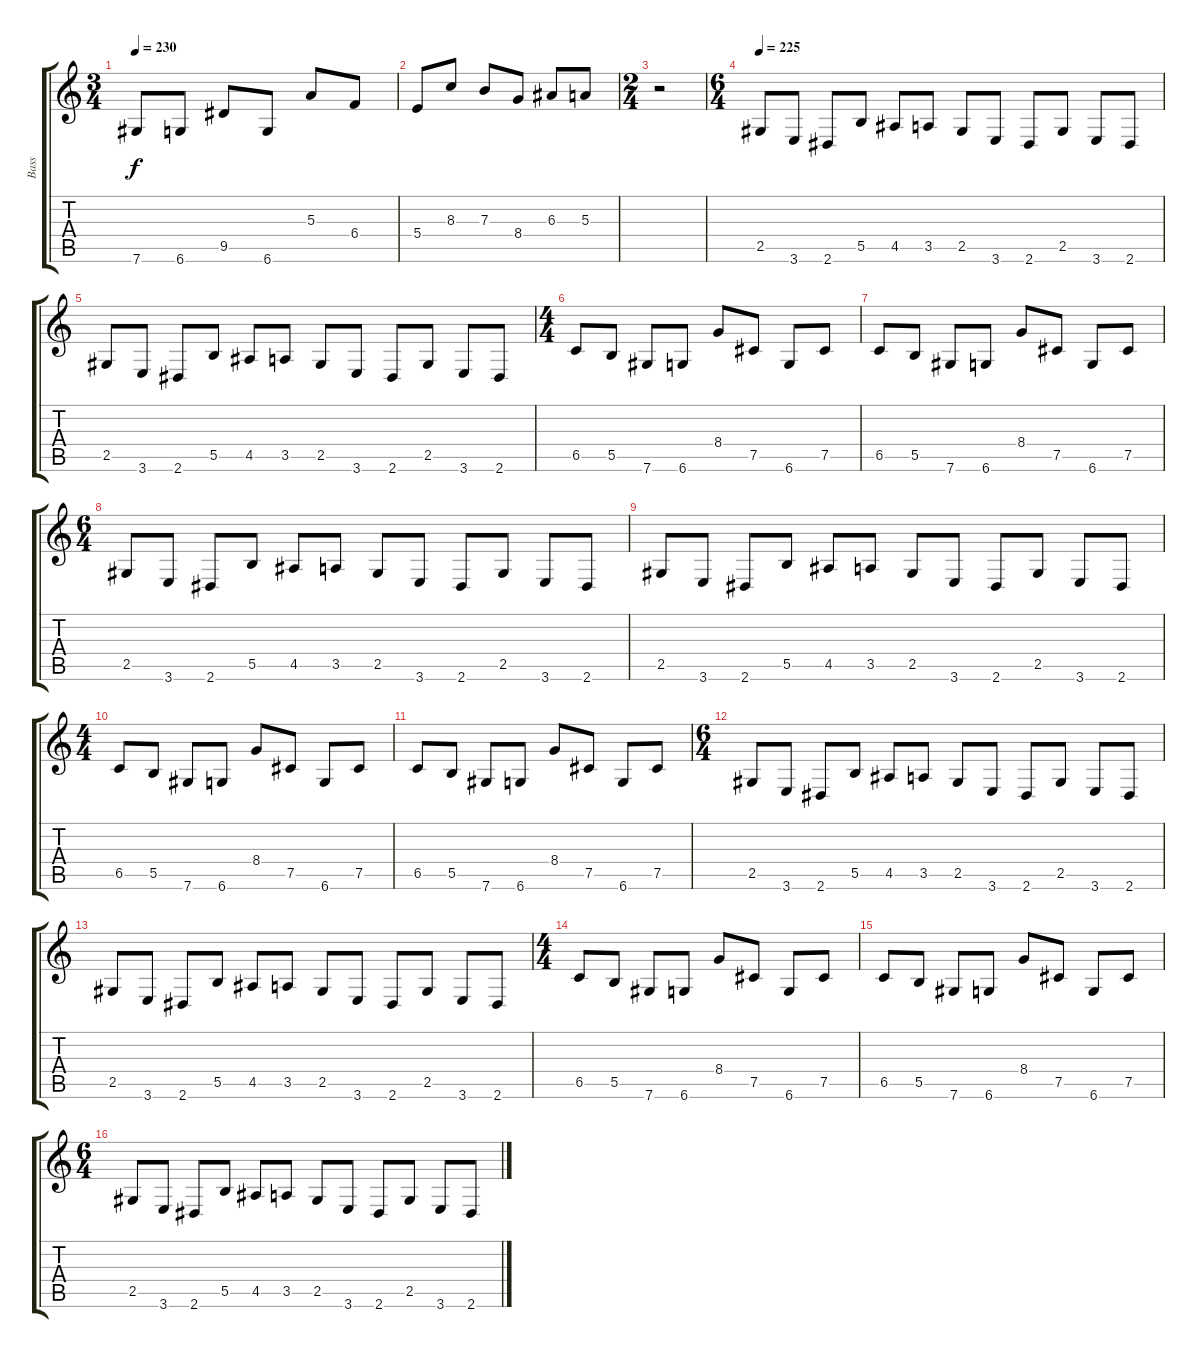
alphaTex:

\track ("Bass" "Bass") {instrument electricbassfinger}
\staff {score tabs}
\tuning (Db4 Ab3 E3 B2 Gb2 Db2) {hide}
\ts (3 4)
\tempo 230
\clef g2
\ks c
7.6.8{dy f} 6.6.8 9.5.8 6.6.8 5.3.8 6.4.8 |
5.4.8 8.3.8 7.3.8 8.4.8 6.3.8 5.3.8 |
\ts (2 4)
r.2 |
\ts (6 4)
\tempo 225
2.5.8 3.6.8 2.6.8 5.5.8 4.5.8 3.5.8 2.5.8 3.6.8 2.6.8 2.5.8 3.6.8 2.6.8 |
2.5.8 3.6.8 2.6.8 5.5.8 4.5.8 3.5.8 2.5.8 3.6.8 2.6.8 2.5.8 3.6.8 2.6.8 |
\ts (4 4)
6.5.8 5.5.8 7.6.8 6.6.8 8.4.8 7.5.8 6.6.8 7.5.8 |
6.5.8 5.5.8 7.6.8 6.6.8 8.4.8 7.5.8 6.6.8 7.5.8 |
\ts (6 4)
2.5.8 3.6.8 2.6.8 5.5.8 4.5.8 3.5.8 2.5.8 3.6.8 2.6.8 2.5.8 3.6.8 2.6.8 |
2.5.8 3.6.8 2.6.8 5.5.8 4.5.8 3.5.8 2.5.8 3.6.8 2.6.8 2.5.8 3.6.8 2.6.8 |
\ts (4 4)
6.5.8 5.5.8 7.6.8 6.6.8 8.4.8 7.5.8 6.6.8 7.5.8 |
6.5.8 5.5.8 7.6.8 6.6.8 8.4.8 7.5.8 6.6.8 7.5.8 |
\ts (6 4)
2.5.8 3.6.8 2.6.8 5.5.8 4.5.8 3.5.8 2.5.8 3.6.8 2.6.8 2.5.8 3.6.8 2.6.8 |
2.5.8 3.6.8 2.6.8 5.5.8 4.5.8 3.5.8 2.5.8 3.6.8 2.6.8 2.5.8 3.6.8 2.6.8 |
\ts (4 4)
6.5.8 5.5.8 7.6.8 6.6.8 8.4.8 7.5.8 6.6.8 7.5.8 |
6.5.8 5.5.8 7.6.8 6.6.8 8.4.8 7.5.8 6.6.8 7.5.8 |
\ts (6 4)
2.5.8 3.6.8 2.6.8 5.5.8 4.5.8 3.5.8 2.5.8 3.6.8 2.6.8 2.5.8 3.6.8 2.6.8
